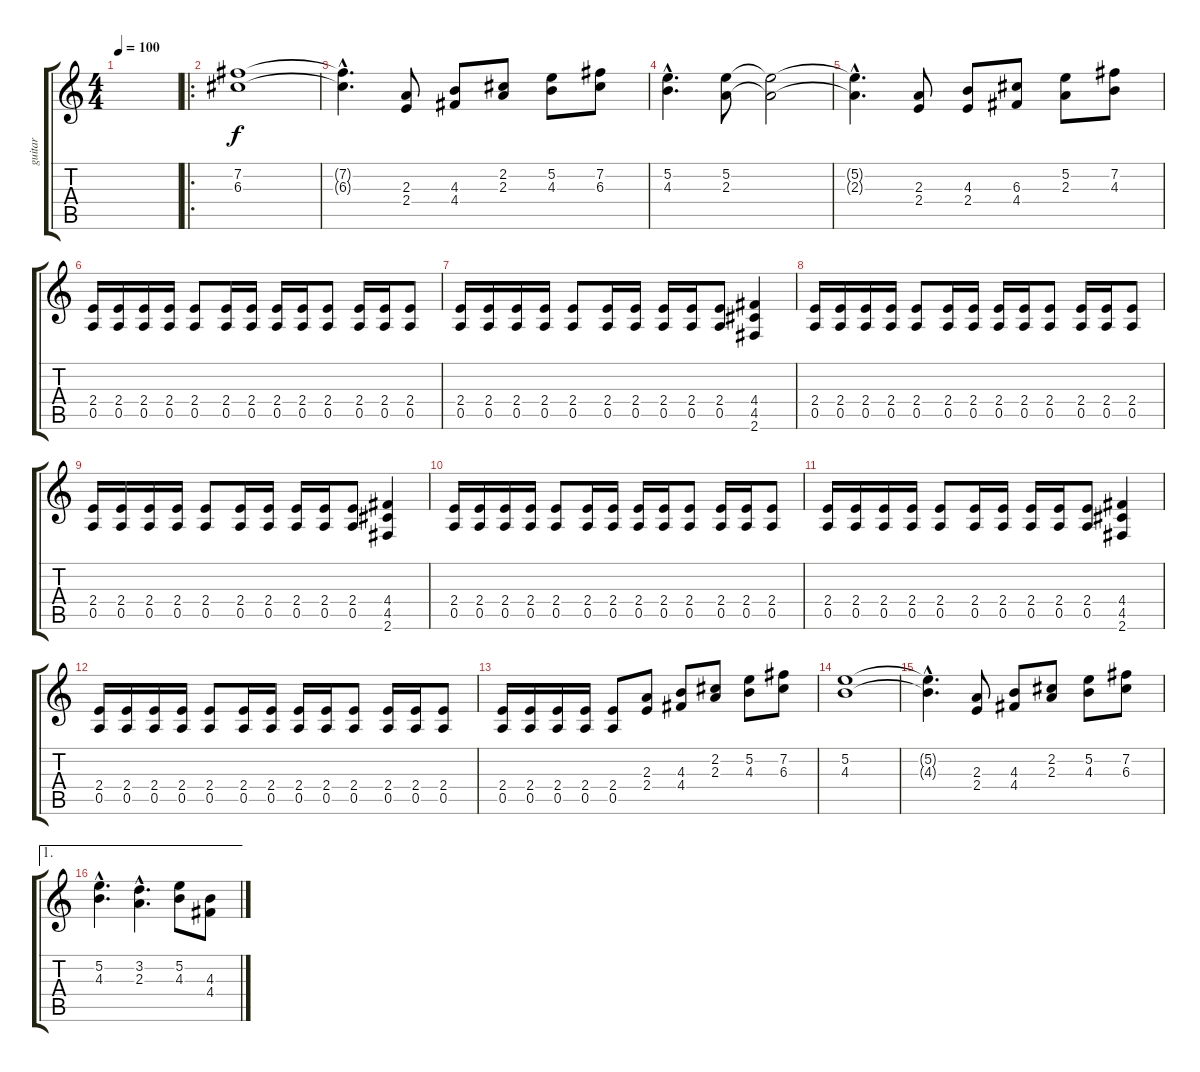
\track ("guitar" "guitar") {instrument distortionguitar}
\staff {score tabs}
\tuning (E4 B3 G3 D3 A2 E2) {hide}
\ts (4 4)
\tempo 100
\clef g2
\ks c
|
\ro
(7.2 6.3).1 |
(7.2{hac t} 6.3{hac t}).4{d} (2.3 2.4).8 (4.3 4.4).8 (2.2 2.3).8 (5.2 4.3).8 (7.2 6.3).8 |
(5.2{hac} 4.3{hac}).4{d} (5.2 2.3).8 (5.2{t} 2.3{t}).2 |
(5.2{hac t} 2.3{hac t}).4{d} (2.3 2.4).8 (4.3 2.4).8 (6.3 4.4).8 (5.2 2.3).8 (7.2 4.3).8 |
(2.4 0.5).16 (2.4 0.5).16 (2.4 0.5).16 (2.4 0.5).16 (2.4 0.5).8 (2.4 0.5).16 (2.4 0.5).16 (2.4 0.5).16 (2.4 0.5).16 (2.4 0.5).8 (2.4 0.5).16 (2.4 0.5).16 (2.4 0.5).8 |
(2.4 0.5).16 (2.4 0.5).16 (2.4 0.5).16 (2.4 0.5).16 (2.4 0.5).8 (2.4 0.5).16 (2.4 0.5).16 (2.4 0.5).16 (2.4 0.5).16 (2.4 0.5).8 (4.4 4.5 2.6).4 |
(2.4 0.5).16 (2.4 0.5).16 (2.4 0.5).16 (2.4 0.5).16 (2.4 0.5).8 (2.4 0.5).16 (2.4 0.5).16 (2.4 0.5).16 (2.4 0.5).16 (2.4 0.5).8 (2.4 0.5).16 (2.4 0.5).16 (2.4 0.5).8 |
(2.4 0.5).16 (2.4 0.5).16 (2.4 0.5).16 (2.4 0.5).16 (2.4 0.5).8 (2.4 0.5).16 (2.4 0.5).16 (2.4 0.5).16 (2.4 0.5).16 (2.4 0.5).8 (4.4 4.5 2.6).4 |
(2.4 0.5).16 (2.4 0.5).16 (2.4 0.5).16 (2.4 0.5).16 (2.4 0.5).8 (2.4 0.5).16 (2.4 0.5).16 (2.4 0.5).16 (2.4 0.5).16 (2.4 0.5).8 (2.4 0.5).16 (2.4 0.5).16 (2.4 0.5).8 |
(2.4 0.5).16 (2.4 0.5).16 (2.4 0.5).16 (2.4 0.5).16 (2.4 0.5).8 (2.4 0.5).16 (2.4 0.5).16 (2.4 0.5).16 (2.4 0.5).16 (2.4 0.5).8 (4.4 4.5 2.6).4 |
(2.4 0.5).16 (2.4 0.5).16 (2.4 0.5).16 (2.4 0.5).16 (2.4 0.5).8 (2.4 0.5).16 (2.4 0.5).16 (2.4 0.5).16 (2.4 0.5).16 (2.4 0.5).8 (2.4 0.5).16 (2.4 0.5).16 (2.4 0.5).8 |
(2.4 0.5).16 (2.4 0.5).16 (2.4 0.5).16 (2.4 0.5).16 (2.4 0.5).8 (2.3 2.4).8 (4.3 4.4).8 (2.2 2.3).8 (5.2 4.3).8 (7.2 6.3).8 |
(5.2 4.3).1 |
(5.2{hac t} 4.3{hac t}).4{d} (2.3 2.4).8 (4.3 4.4).8 (2.2 2.3).8 (5.2 4.3).8 (7.2 6.3).8 |
\ae 1
(5.2{hac} 4.3{hac}).4{d} (3.2{hac} 2.3{hac}).4{d} (5.2 4.3).8 (4.3 4.4).8
